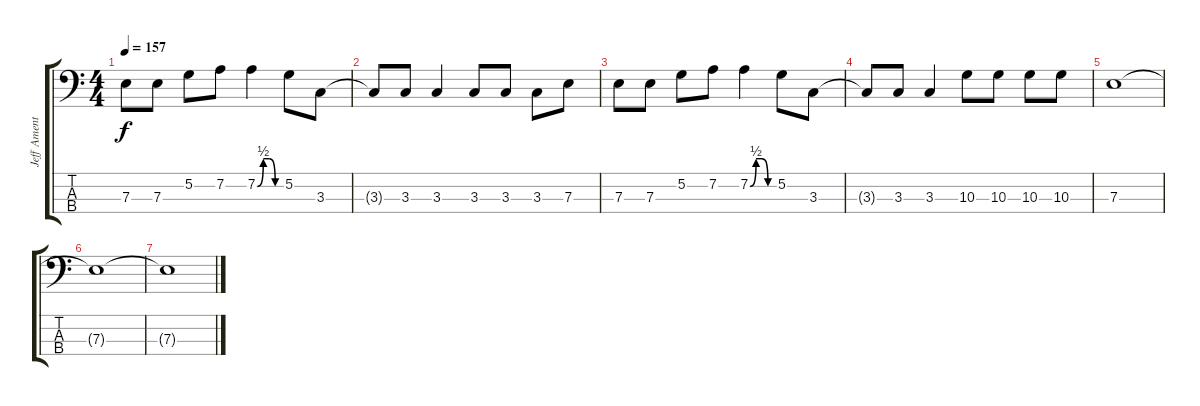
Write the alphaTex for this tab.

\track ("Jeff Ament" "Jeff Ament") {instrument electricbassfinger}
\staff {score tabs}
\tuning (G2 D2 A1 E1) {hide}
\ts (4 4)
\tempo 157
\clef f4
\ks c
7.3.8{dy f} 7.3.8 5.2.8 7.2.8 7.2{be (custom 0 0 15 2 30 2 45 0 60 0)}.4 5.2.8 3.3.8 |
3.3{t}.8 3.3.8 3.3.4 3.3.8 3.3.8 3.3.8 7.3.8 |
7.3.8 7.3.8 5.2.8 7.2.8 7.2{be (custom 0 0 15 2 30 2 45 0 60 0)}.4 5.2.8 3.3.8 |
3.3{t}.8 3.3.8 3.3.4 10.3.8 10.3.8 10.3.8 10.3.8 |
7.3.1 |
7.3{t}.1 |
7.3{t}.1
